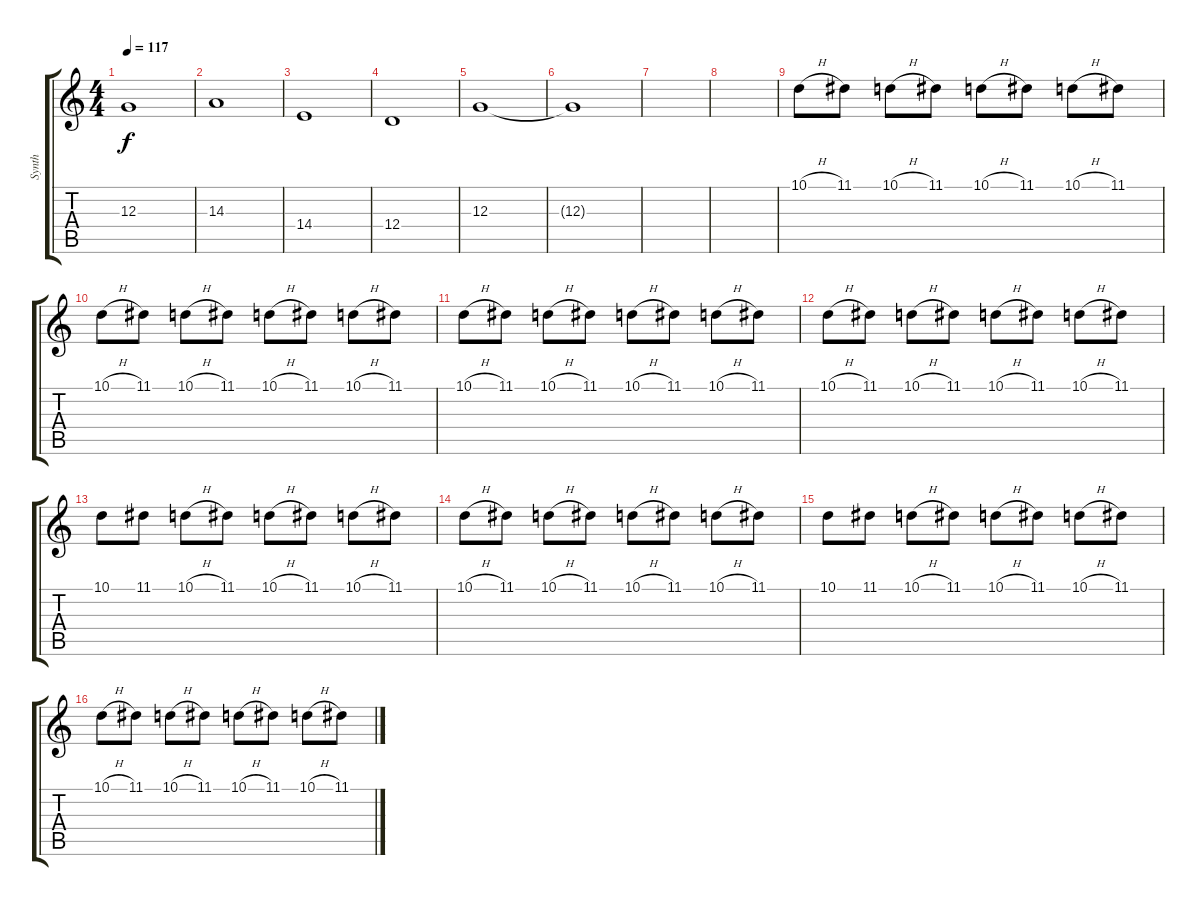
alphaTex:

\track ("Synth" "Synth") {instrument lead2sawtooth}
\staff {score tabs}
\tuning (E4 B3 G3 D3 A2 E2) {hide}
\ts (4 4)
\tempo 117
\clef g2
\ks c
12.3.1{dy f} |
14.3.1 |
14.4.1 |
12.4.1 |
12.3.1{volume 0} |
12.3{t}.1 |
|
|
10.1{h}.8{volume 9} 11.1.8 10.1{h}.8{volume 3} 11.1.8 10.1{h}.8 11.1.8 10.1{h}.8 11.1.8 |
10.1{h}.8 11.1.8 10.1{h}.8 11.1.8 10.1{h}.8 11.1.8 10.1{h}.8 11.1.8 |
10.1{h}.8{volume 9} 11.1.8 10.1{h}.8{volume 3} 11.1.8 10.1{h}.8 11.1.8 10.1{h}.8 11.1.8 |
10.1{h}.8 11.1.8 10.1{h}.8 11.1.8 10.1{h}.8 11.1.8 10.1{h}.8 11.1.8 |
10.1.8{volume 9} 11.1.8 10.1{h}.8{volume 3} 11.1.8 10.1{h}.8 11.1.8 10.1{h}.8 11.1.8 |
10.1{h}.8 11.1.8 10.1{h}.8 11.1.8 10.1{h}.8 11.1.8 10.1{h}.8 11.1.8 |
10.1.8{volume 9} 11.1.8 10.1{h}.8{volume 3} 11.1.8 10.1{h}.8 11.1.8 10.1{h}.8 11.1.8 |
10.1{h}.8 11.1.8 10.1{h}.8 11.1.8 10.1{h}.8 11.1.8 10.1{h}.8 11.1.8
